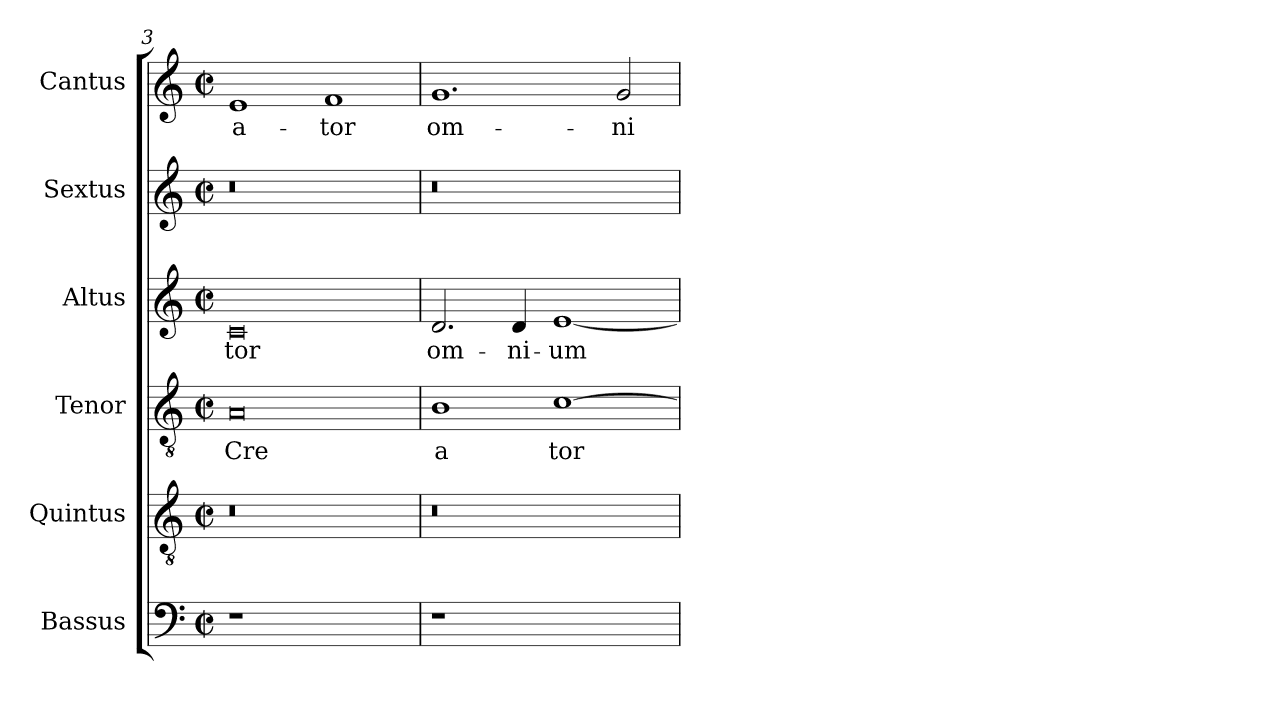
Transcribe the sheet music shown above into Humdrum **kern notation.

**kern	**kern	**kern	**text	**kern	**text	**kern	**kern	**text
*part6	*part5	*part4	*part4	*part3	*part3	*part2	*part1	*part1
*staff6	*staff5	*staff4	*staff4	*staff3	*staff3	*staff2	*staff1	*staff1
*I"Bassus	*I"Quintus	*I"Tenor	*	*I"Altus	*	*I"Sextus	*I"Cantus	*
*clefF4	*clefGv2	*clefGv2	*	*clefG2	*	*clefG2	*clefG2	*
*k[]	*k[]	*k[]	*	*k[]	*	*k[]	*k[]	*
*C:	*C:	*C:	*	*C:	*	*C:	*C:	*
*M2/2	*M2/2	*M2/2	*	*M2/2	*	*M2/2	*M2/2	*
*met(c|)	*met(c|)	*met(c|)	*	*met(c|)	*	*met(c|)	*met(c|)	*
=3	=3	=3	=3	=3	=3	=3	=3	=3
!	!	!	!LO:LY:b:cj	!	!LO:LY:b:cj	!	!	!LO:LY:b:cj
1r	0r	0A	Cre	0c	-tor	0r	1e	-a-
!	!	!	!	!	!	!	!	!LO:LY:b:cj
1ryy	.	.	.	.	.	.	1f	-tor
=4	=4	=4	=4	=4	=4	=4	=4	=4
!	!	!	!LO:LY:b:cj	!	!LO:LY:b:cj	!	!	!LO:LY:b:cj
1r	0r	1B	a	2.d/	om-	0r	1.g	om-
!	!	!	!	!	!LO:LY:b:cj	!	!	!
.	.	.	.	4d/	-ni-	.	.	.
!	!	!	!LO:LY:b:cj	!	!LO:LY:b:cj	!	!	!
1ryy	.	[>1c	tor	[<1e	-um	.	.	.
!	!	!	!	!	!	!	!	!LO:LY:b:cj
.	.	.	.	.	.	.	2g/	-ni-
=	=	=	=	=	=	=	=	=
*-	*-	*-	*-	*-	*-	*-	*-	*-
